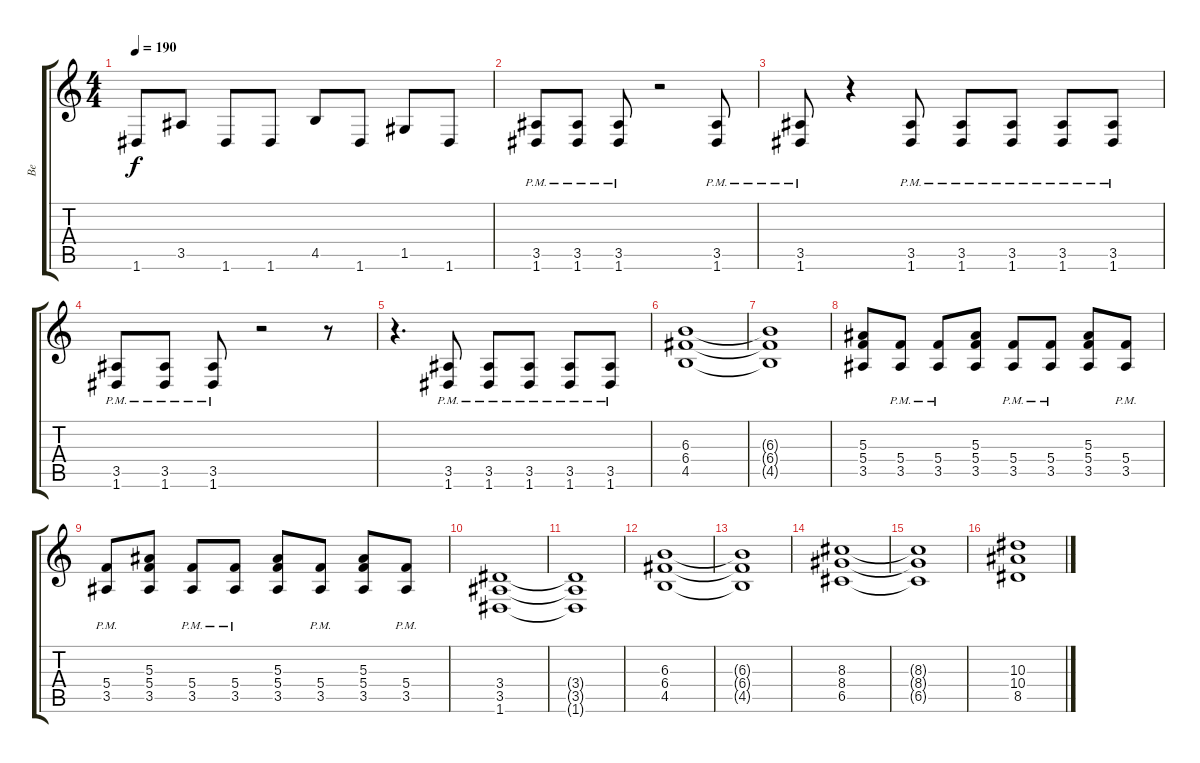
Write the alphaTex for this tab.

\track ("Be" "Be") {instrument overdrivenguitar}
\staff {score tabs}
\tuning (D4 A3 F3 C3 G2 D2) {hide}
\ts (4 4)
\tempo 190
\clef g2
\ks c
1.6.8{dy f} 3.5.8 1.6.8 1.6.8 4.5.8 1.6.8 1.5.8 1.6.8 |
(3.5{pm} 1.6).8 (3.5{pm} 1.6).8 (3.5{pm} 1.6).8 r.2 (3.5{pm} 1.6).8 |
(3.5{pm} 1.6).8 r.4 (3.5{pm} 1.6).8 (3.5{pm} 1.6).8 (3.5{pm} 1.6).8 (3.5{pm} 1.6).8 (3.5{pm} 1.6).8 |
(3.5{pm} 1.6).8 (3.5{pm} 1.6).8 (3.5{pm} 1.6).8 r.2 r.8 |
r.4{d} (3.5{pm} 1.6).8 (3.5{pm} 1.6).8 (3.5{pm} 1.6).8 (3.5{pm} 1.6).8 (3.5{pm} 1.6).8 |
(6.3 6.4 4.5).1 |
(6.3{t} 6.4{t} 4.5{t}).1 |
(5.3 5.4 3.5).8 (5.4{pm} 3.5).8 (5.4{pm} 3.5).8 (5.3 5.4 3.5).8 (5.4{pm} 3.5).8 (5.4{pm} 3.5).8 (5.3 5.4 3.5).8 (5.4{pm} 3.5).8 |
(5.4{pm} 3.5).8 (5.3 5.4 3.5).8 (5.4{pm} 3.5).8 (5.4{pm} 3.5).8 (5.3 5.4 3.5).8 (5.4{pm} 3.5).8 (5.3 5.4 3.5).8 (5.4{pm} 3.5).8 |
(3.4 3.5 1.6).1 |
(3.4{t} 3.5{t} 1.6{t}).1 |
(6.3 6.4 4.5).1 |
(6.3{t} 6.4{t} 4.5{t}).1 |
(8.3 8.4 6.5).1 |
(8.3{t} 8.4{t} 6.5{t}).1 |
(10.3 10.4 8.5).1
